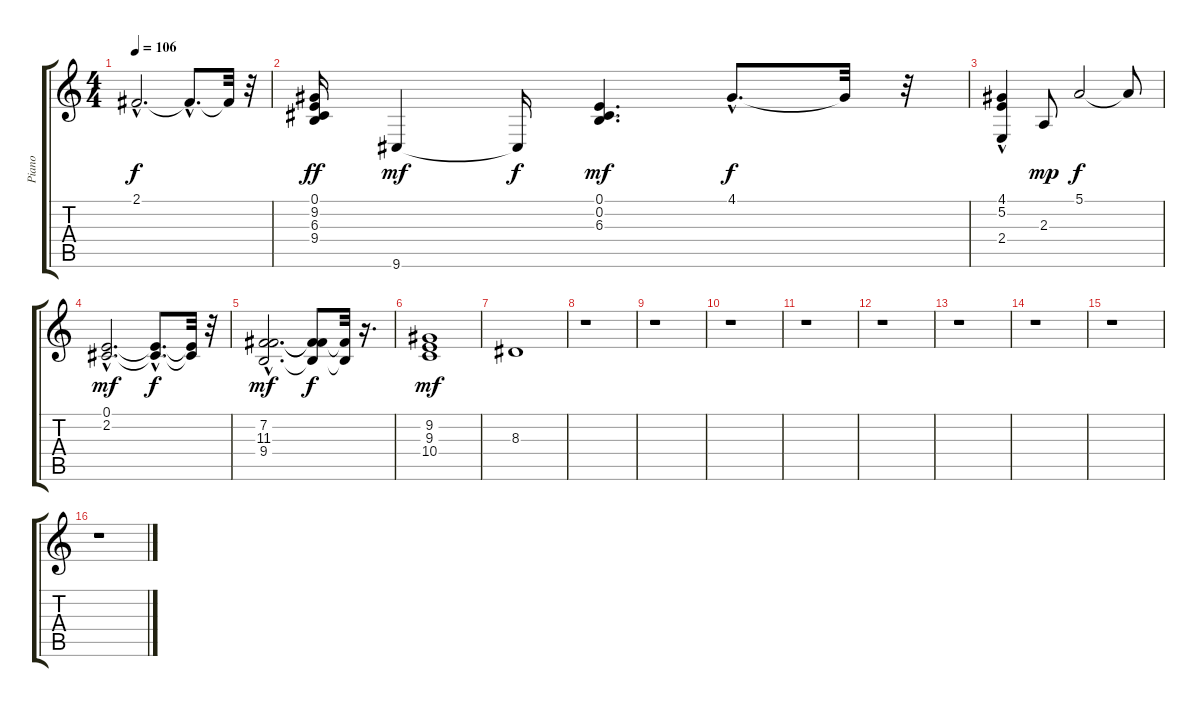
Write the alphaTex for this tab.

\track ("Piano" "Piano") {instrument electricpiano2}
\staff {score tabs}
\tuning (E4 B3 G3 D3 A2 E2) {hide}
\ts (4 4)
\tempo 106
\clef g2
\ks c
2.1{hac}.2{d dy f} 2.1{hac t}.8{d} 2.1{t}.32 r.32 |
(0.1 9.2 6.3 9.4).16{dy ff} 9.6.4{dy mf} 9.6{t}.16{dy f} (0.1 0.2 6.3).4{d dy mf} 4.1{hac}.8{d dy f} 4.1{t}.32 r.32 |
(4.1 5.2 2.4{hac}).4 2.3.8{dy mp} 5.1.2{dy f} 5.1{t}.8 |
(0.1{hac} 2.2{hac}).2{d dy mf} (0.1{hac t} 2.2{hac t}).8{d dy f} (0.1{t} 2.2{t}).32 r.32 |
(7.2{hac} 11.3{hac} 9.4{hac}).2{d dy mf} (7.2{t} 11.3{t} 9.4{t}).8{dy f} (7.2{t} 9.4{t}).32 r.16{d} |
(9.2 9.3 10.4).1{dy mf} |
8.3.1 |
r.1 |
r.1 |
r.1 |
r.1 |
r.1 |
r.1 |
r.1 |
r.1 |
r.1
